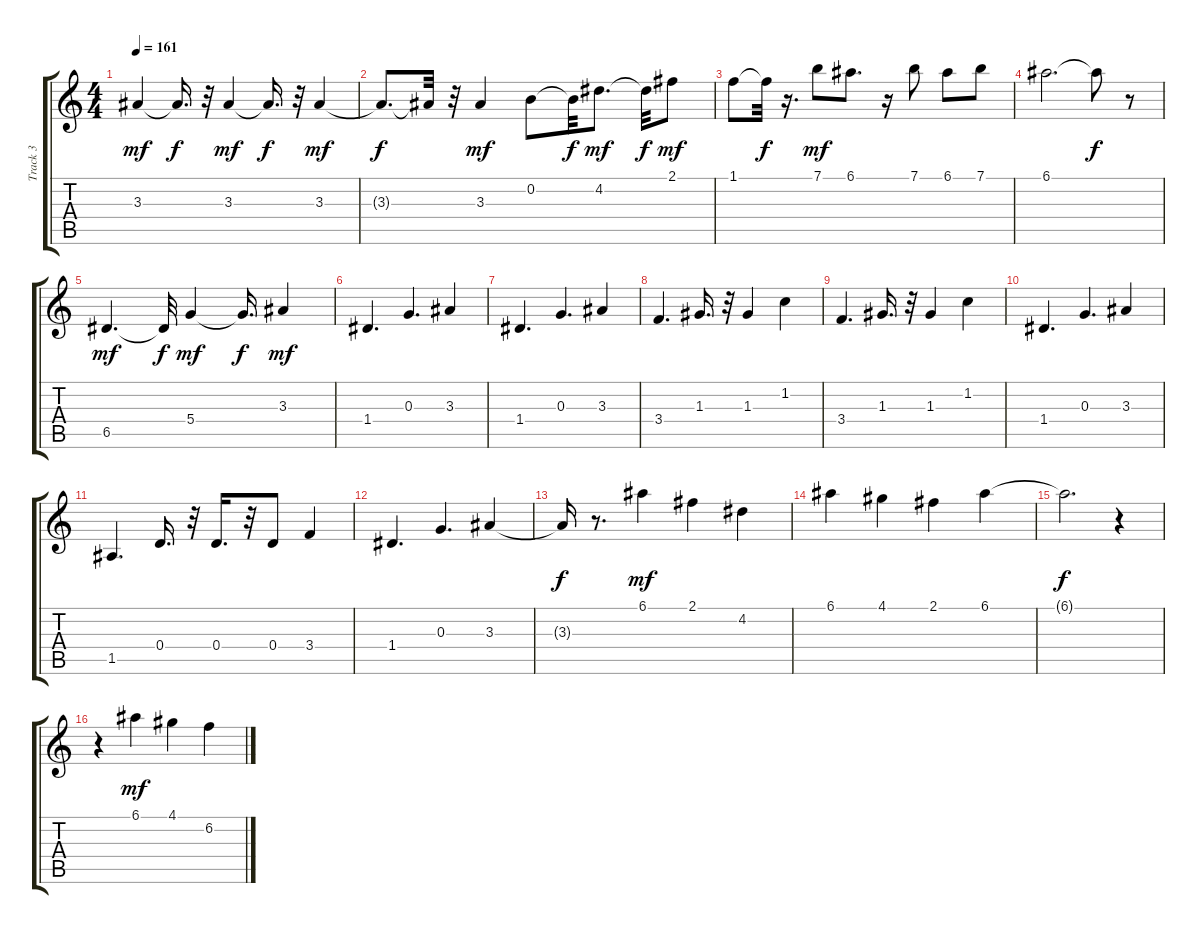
\track ("Track 3" "Track 3") {instrument electricguitarjazz}
\staff {score tabs}
\tuning (E4 B3 G3 D3 A2 E2) {hide}
\ts (4 4)
\tempo 161
\clef g2
\ks c
3.3.4{dy mf} 3.3{t}.16{d dy f} r.32 3.3.4{dy mf} 3.3{t}.16{d dy f} r.32 3.3.4{dy mf} |
3.3{t}.8{d dy f} 3.3{t}.32 r.32 3.3.4{dy mf} 0.2.8 0.2{t}.32{dy f} 4.2.8{d dy mf} 4.2{t}.32{dy f} 2.1.8{dy mf} |
1.1.8 1.1{t}.32{dy f} r.16{d} 7.1.8{dy mf} 6.1.8{d} r.16 7.1.8 6.1.8 7.1.8 |
6.1.2{d} 6.1{t}.8{dy f} r.8 |
6.5.4{d dy mf} 6.5{t}.32{dy f} 5.4.4{dy mf} 5.4{t}.16{d dy f} 3.3.4{dy mf} |
1.4.4{d} 0.3.4{d} 3.3.4 |
1.4.4{d} 0.3.4{d} 3.3.4 |
3.4.4{d} 1.3.16{d} r.32 1.3.4 1.2.4 |
3.4.4{d} 1.3.16{d} r.32 1.3.4 1.2.4 |
1.4.4{d} 0.3.4{d} 3.3.4 |
1.5.4{d} 0.4.16{d} r.32 0.4.16{d} r.32 0.4.8 3.4.4 |
1.4.4{d} 0.3.4{d} 3.3.4 |
3.3{t}.16{dy f} r.8{d} 6.1.4{dy mf} 2.1.4 4.2.4 |
6.1.4 4.1.4 2.1.4 6.1.4 |
6.1{t}.2{d dy f} r.4 |
r.4 6.1.4{dy mf} 4.1.4 6.2.4
